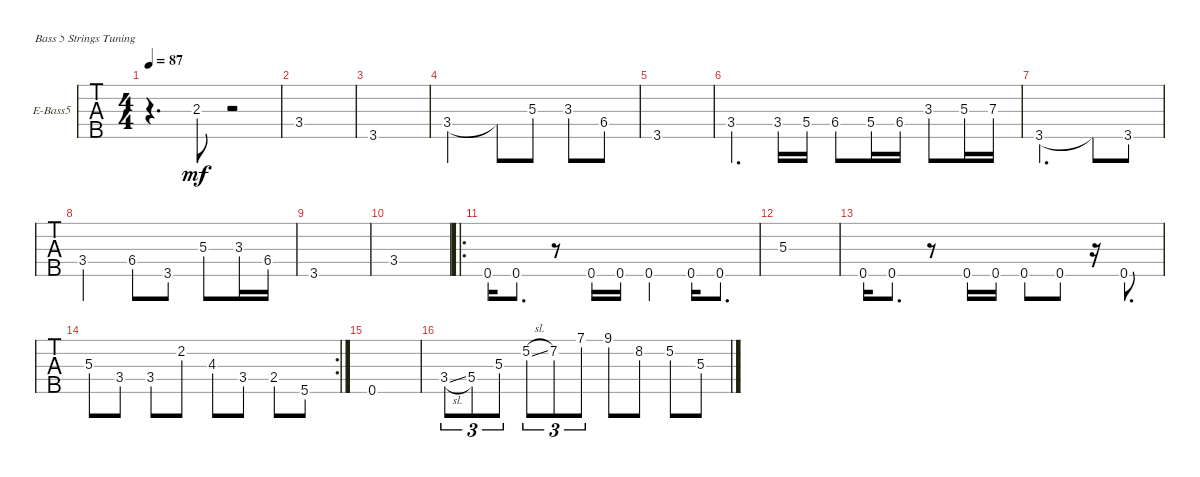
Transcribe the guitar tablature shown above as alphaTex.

\defaultSystemsLayout 4
\bracketExtendMode groupsimilarinstruments
\firstSystemTrackNameOrientation horizontal
\otherSystemsTrackNameOrientation horizontal
\track ("Electric Bass" "E-Bass5") {instrument electricbassfinger}
\staff {tabs}
\tuning (G2 D2 A1 E1 B0)
\ts (4 4)
\tempo 87
\clef f4
\ks c
r.4{d dy mf} 2.3{st}.8 r.2 |
3.4.1 |
3.5.1 |
3.4.2 3.4{t}.8 5.3.8 3.3.8 6.4.8 |
3.5.1 |
3.4.4{d} 3.4.16 5.4.16 6.4.8 5.4.16 6.4.16 3.3.8 5.3.16 7.3.16 |
3.5.2{d} 3.5{t}.8 3.5.8 |
3.4.2 6.4.8 3.5.8 5.3.8 3.3.16 6.4.16 |
3.5.1 |
3.4.1 |
\ro
0.5.16 0.5.8{d} r.8 0.5.16 0.5.16 0.5.4 0.5.16 0.5.8{d} |
5.3.1 |
0.5.16 0.5.8{d} r.8 0.5.16 0.5.16 0.5.8 0.5.8 r.16 0.5.8{d} |
\rc 2
5.3.8 3.4.8 3.4.8 2.2.8 4.3.8 3.4.8 2.4.8 5.5.8 |
0.5.1 |
3.4{sl}.8{tu (3 2)} 5.4.8{tu (3 2)} 5.3.8{tu (3 2)} 5.2{sl}.8{tu (3 2)} 7.2.8{tu (3 2)} 7.1.8{tu (3 2)} 9.1.8 8.2.8 5.2.8 5.3.8
